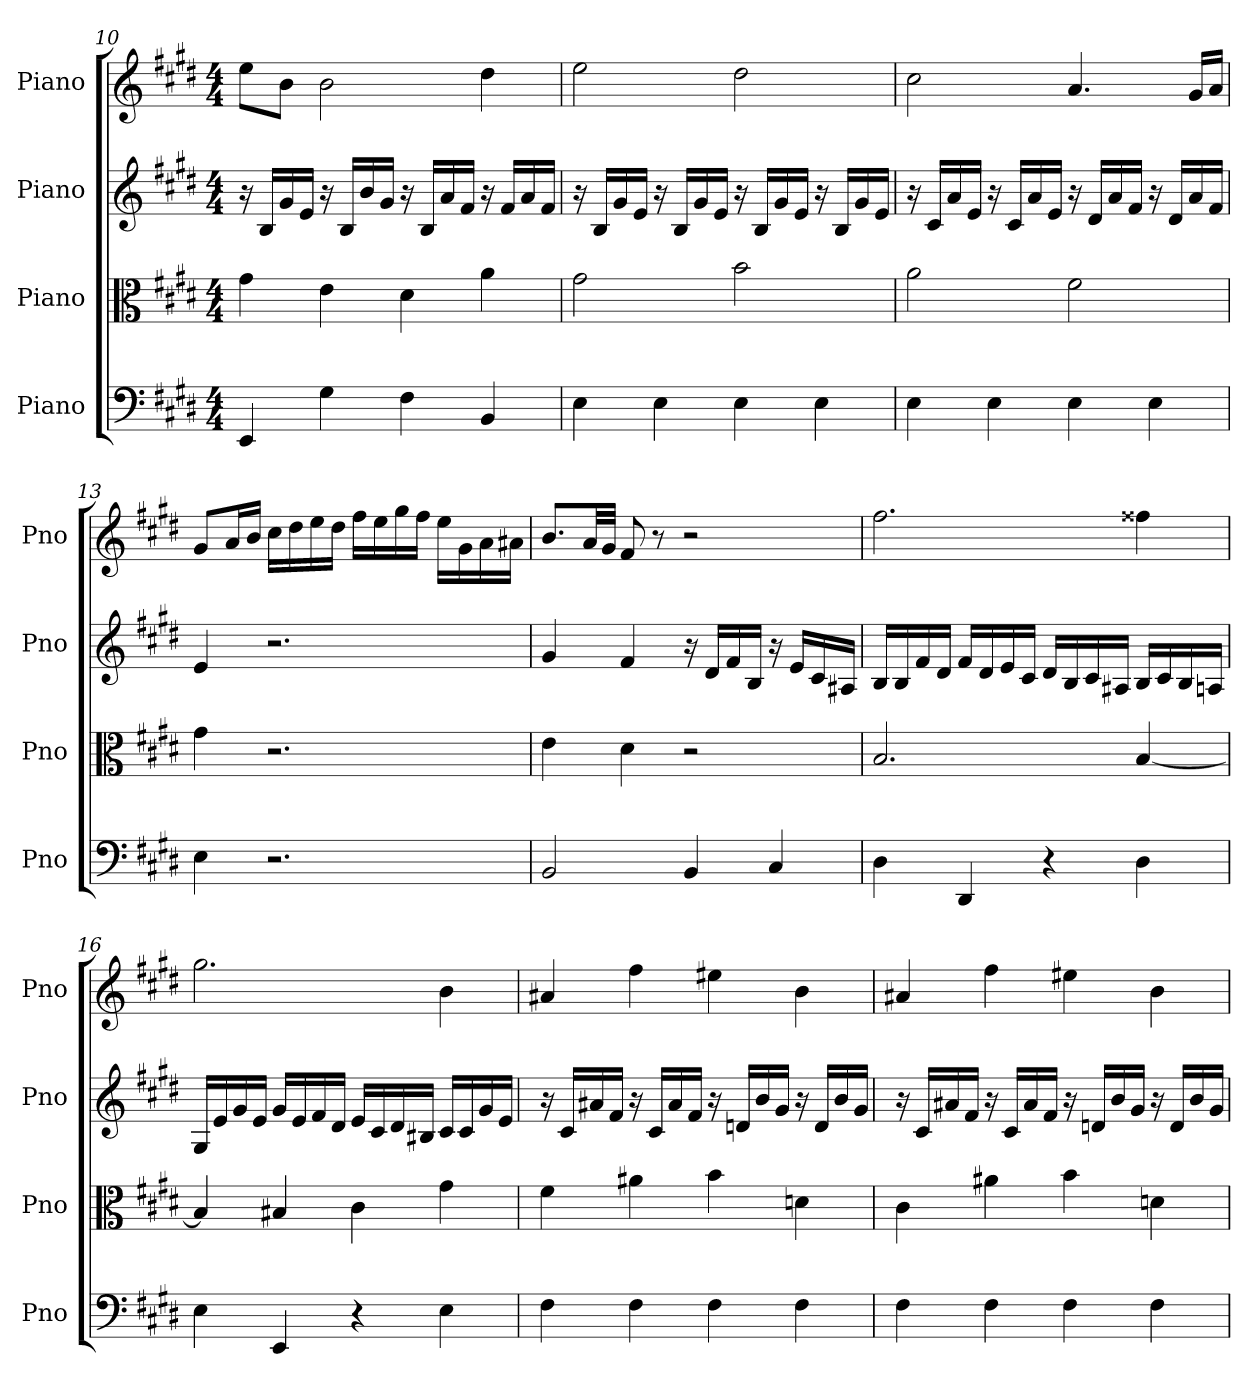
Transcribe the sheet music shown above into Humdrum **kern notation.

**kern	**kern	**kern	**kern
*part4	*part3	*part2	*part1
*staff4	*staff3	*staff2	*staff1
*I"Piano	*I"Piano	*I"Piano	*I"Piano
*I'Pno	*I'Pno	*I'Pno	*I'Pno
*clefF4	*clefC3	*clefG2	*clefG2
*k[f#c#g#d#]	*k[f#c#g#d#]	*k[f#c#g#d#]	*k[f#c#g#d#]
*M4/4	*M4/4	*M4/4	*M4/4
=10	=10	=10	=10
4EE/	4g#\	16r	8ee\L
.	.	16B/LL	.
.	.	16g#/	8b\J
.	.	16e/JJ	.
4G#\	4e\	16r	2b\
.	.	16B/LL	.
.	.	16b/	.
.	.	16g#/JJ	.
4F#\	4d#\	16r	.
.	.	16B/LL	.
.	.	16a/	.
.	.	16f#/JJ	.
4BB/	4a\	16r	4dd#\
.	.	16f#/LL	.
.	.	16a/	.
.	.	16f#/JJ	.
!!LO:PB:g=z
=11	=11	=11	=11
4E\	2g#\	16r	2ee\
.	.	16B/LL	.
.	.	16g#/	.
.	.	16e/JJ	.
4E\	.	16r	.
.	.	16B/LL	.
.	.	16g#/	.
.	.	16e/JJ	.
4E\	2b\	16r	2dd#\
.	.	16B/LL	.
.	.	16g#/	.
.	.	16e/JJ	.
4E\	.	16r	.
.	.	16B/LL	.
.	.	16g#/	.
.	.	16e/JJ	.
=12	=12	=12	=12
4E\	2a\	16r	2cc#\
.	.	16c#/LL	.
.	.	16a/	.
.	.	16e/JJ	.
4E\	.	16r	.
.	.	16c#/LL	.
.	.	16a/	.
.	.	16e/JJ	.
4E\	2f#\	16r	4.a/
.	.	16d#/LL	.
.	.	16a/	.
.	.	16f#/JJ	.
4E\	.	16r	.
.	.	16d#/LL	.
.	.	16a/	16g#/LL
.	.	16f#/JJ	16a/JJ
!!LO:LB:g=z
=13	=13	=13	=13
4E\	4g#\	4e/	8g#/L
.	.	.	16a/L
.	.	.	16b/JJ
2.r	2.r	2.r	16cc#\LL
.	.	.	16dd#\
.	.	.	16ee\
.	.	.	16dd#\JJ
.	.	.	16ff#\LL
.	.	.	16ee\
.	.	.	16gg#\
.	.	.	16ff#\JJ
.	.	.	16ee\LL
.	.	.	16g#\
.	.	.	16a\
.	.	.	16a#X\JJ
=14	=14	=14	=14
2BB/	4e\	4g#/	8.b/L
.	.	.	32a/LL
.	.	.	32g#/JJJ
.	4d#\	4f#/	8f#/
.	.	.	8r
4BB/	2r	16r	2r
.	.	16d#/LL	.
.	.	16f#/	.
.	.	16B/JJ	.
4C#/	.	16r	.
.	.	16e/LL	.
.	.	16c#/	.
.	.	16A#X/JJ	.
!!LO:LB:g=z
=15	=15	=15	=15
4D#\	2.B/	16B/LL	2.ff#\
.	.	16B/	.
.	.	16f#/	.
.	.	16d#/JJ	.
4DD#/	.	16f#/LL	.
.	.	16d#/	.
.	.	16e/	.
.	.	16c#/JJ	.
4r	.	16d#/LL	.
.	.	16B/	.
.	.	16c#/	.
.	.	16A#X/JJ	.
4D#\	[4B/	16B/LL	4ff##X\
.	.	16c#/	.
.	.	16B/	.
.	.	16An/JJ	.
=16	=16	=16	=16
4E\	4B/]	16G#/LL	2.gg#\
.	.	16e/	.
.	.	16g#/	.
.	.	16e/JJ	.
4EE/	4B#X/	16g#/LL	.
.	.	16e/	.
.	.	16f#/	.
.	.	16d#/JJ	.
4r	4c#\	16e/LL	.
.	.	16c#/	.
.	.	16d#/	.
.	.	16B#X/JJ	.
4E\	4g#\	16c#/LL	4b\
.	.	16c#/	.
.	.	16g#/	.
.	.	16e/JJ	.
!!LO:PB:g=z
=17	=17	=17	=17
4F#\	4f#\	16r	4a#X/
.	.	16c#/LL	.
.	.	16a#X/	.
.	.	16f#/JJ	.
4F#\	4a#X\	16r	4ff#\
.	.	16c#/LL	.
.	.	16a#/	.
.	.	16f#/JJ	.
4F#\	4b\	16r	4ee#X\
.	.	16dn/LL	.
.	.	16b/	.
.	.	16g#/JJ	.
4F#\	4dn\	16r	4b\
.	.	16d/LL	.
.	.	16b/	.
.	.	16g#/JJ	.
=18	=18	=18	=18
4F#\	4c#\	16r	4a#X/
.	.	16c#/LL	.
.	.	16a#X/	.
.	.	16f#/JJ	.
4F#\	4a#X\	16r	4ff#\
.	.	16c#/LL	.
.	.	16a#/	.
.	.	16f#/JJ	.
4F#\	4b\	16r	4ee#X\
.	.	16dn/LL	.
.	.	16b/	.
.	.	16g#/JJ	.
4F#\	4dn\	16r	4b\
.	.	16d/LL	.
.	.	16b/	.
.	.	16g#/JJ	.
=	=	=	=
*-	*-	*-	*-
